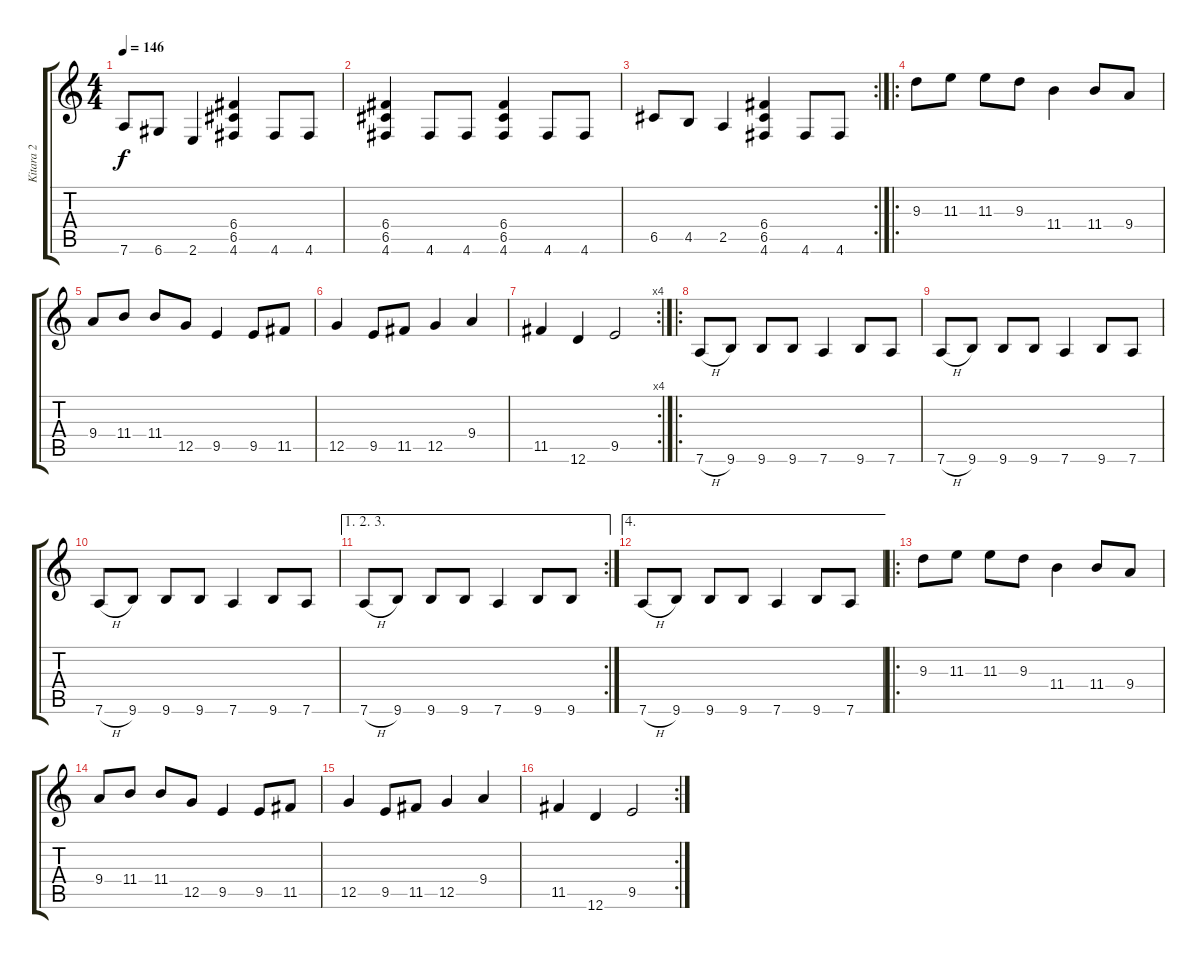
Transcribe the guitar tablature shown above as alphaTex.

\track ("Kitara 2" "Kitara 2") {instrument distortionguitar}
\staff {score tabs}
\tuning (D4 A3 F3 C3 G2 D2) {hide}
\ts (4 4)
\tempo 146
\clef g2
\ks c
7.6.8{dy f} 6.6.8 2.6.4 (6.4 6.5 4.6).4 4.6.8 4.6.8 |
(6.4 6.5 4.6).4 4.6.8 4.6.8 (6.4 6.5 4.6).4 4.6.8 4.6.8 |
\rc 2
6.5.8 4.5.8 2.5.4 (6.4 6.5 4.6).4 4.6.8 4.6.8 |
\ro
\section ("" "")
9.3.8 11.3.8 11.3.8 9.3.8 11.4.4 11.4.8 9.4.8 |
9.4.8 11.4.8 11.4.8 12.5.8 9.5.4 9.5.8 11.5.8 |
12.5.4 9.5.8 11.5.8 12.5.4 9.4.4 |
\rc 4
11.5.4 12.6.4 9.5.2 |
\ro
\section ("" "")
7.6{h}.8 9.6.8 9.6.8 9.6.8 7.6.4 9.6.8 7.6.8 |
7.6{h}.8 9.6.8 9.6.8 9.6.8 7.6.4 9.6.8 7.6.8 |
7.6{h}.8 9.6.8 9.6.8 9.6.8 7.6.4 9.6.8 7.6.8 |
\ae (1 2 3)
\rc 2
7.6{h}.8 9.6.8 9.6.8 9.6.8 7.6.4 9.6.8 9.6.8 |
\ae 4
7.6{h}.8 9.6.8 9.6.8 9.6.8 7.6.4 9.6.8 7.6.8 |
\ro
\section ("" "")
9.3.8 11.3.8 11.3.8 9.3.8 11.4.4 11.4.8 9.4.8 |
9.4.8 11.4.8 11.4.8 12.5.8 9.5.4 9.5.8 11.5.8 |
12.5.4 9.5.8 11.5.8 12.5.4 9.4.4 |
\rc 2
11.5.4 12.6.4 9.5.2
